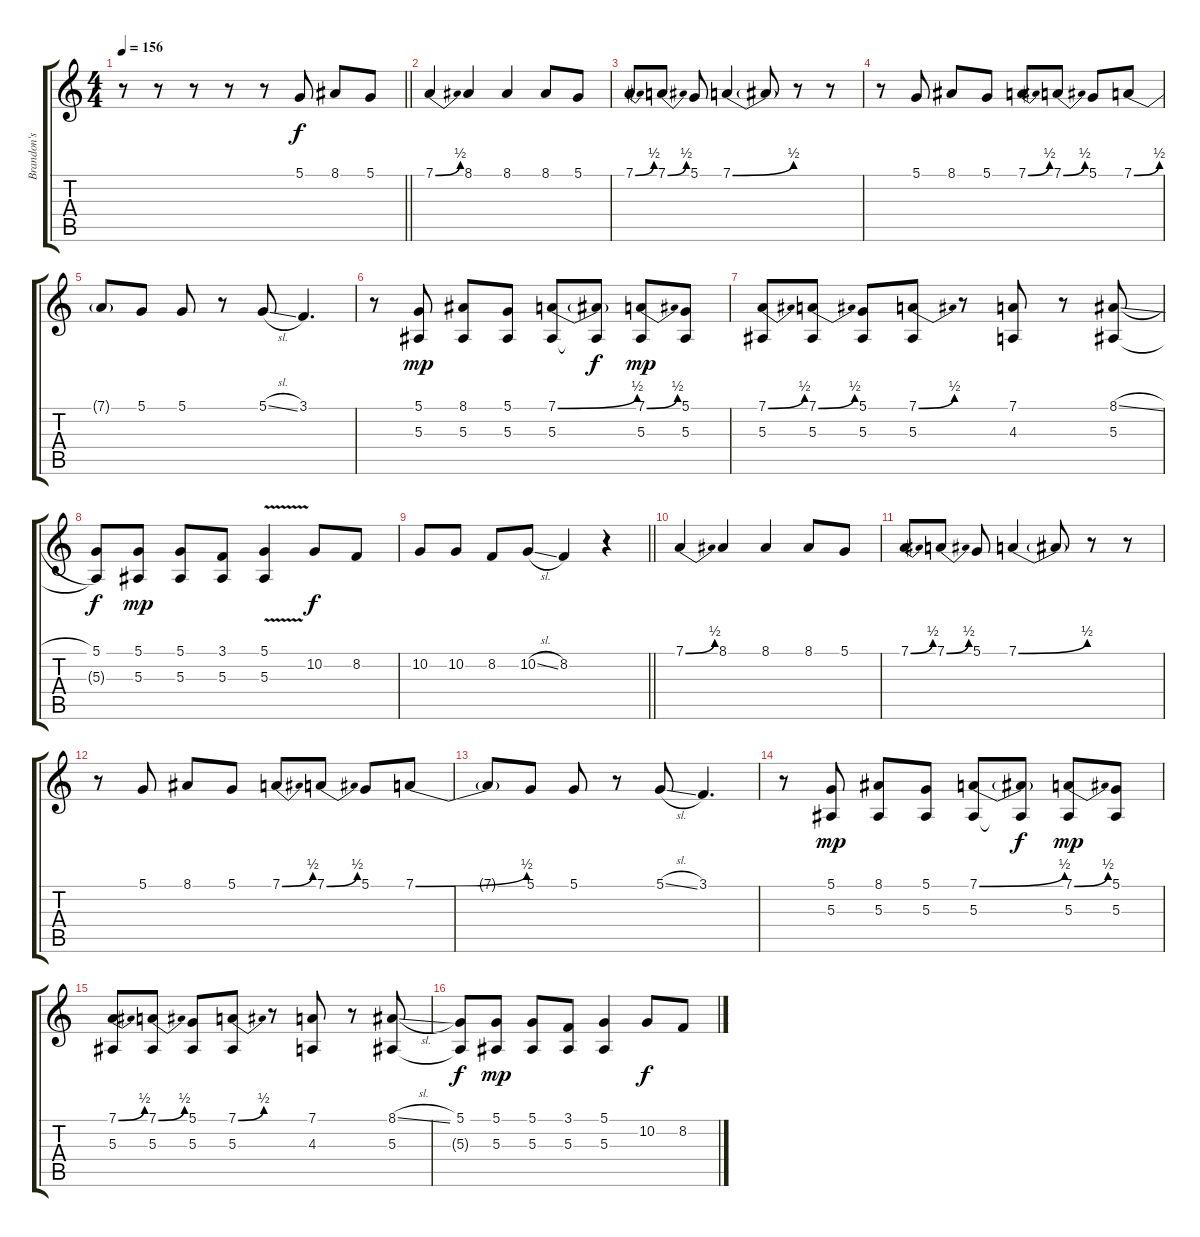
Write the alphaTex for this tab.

\track ("Brandon's" "Brandon's") {instrument oboe}
\staff {score tabs}
\tuning (D4 A3 F3 C3 G2 C2) {hide}
\ts (4 4)
\tempo 156
\clef g2
\barLineRight lightlight
\ks c
r.8{dy mf volume 16 instrument oboe} r.8 r.8 r.8 r.8 5.1.8{dy f} 8.1.8 5.1.8 |
7.1{be (bend 0 0 60 2)}.4 8.1.4 8.1.4 8.1.8 5.1.8 |
7.1{be (bend 0 0 60 2)}.8 7.1{be (bend 0 0 60 2)}.8 5.1.8 7.1{be (bend 0 0 60 2)}.4 7.1{t}.8 r.8 r.8 |
r.8 5.1.8 8.1.8 5.1.8 7.1{be (bend 0 0 60 2)}.8 7.1{be (bend 0 0 60 2)}.8 5.1.8 7.1{be (bend 0 0 60 2)}.8 |
7.1{t}.8 5.1.8 5.1.8 r.8 5.1{sl}.8 3.1.4{d} |
r.8 (5.1 5.3).8{dy mp} (8.1 5.3).8 (5.1 5.3).8 (7.1{be (bend 0 0 60 2)} 5.3).8 (7.1{t} 5.3{t}).8{dy f} (7.1{be (bend 0 0 60 2)} 5.3).8{dy mp} (5.1 5.3).8 |
(7.1{be (bend 0 0 60 2)} 5.3).8 (7.1{be (bend 0 0 60 2)} 5.3).8 (5.1 5.3).8 (7.1{be (bend 0 0 60 2)} 5.3).8 r.8 (7.1 4.3).8 r.8 (8.1{sl} 5.3).8 |
(5.1 5.3{t}).8{dy f} (5.1 5.3).8{dy mp} (5.1 5.3).8 (3.1 5.3).8 (5.1{v} 5.3{v}).4 10.2.8{dy f} 8.2.8 |
\barLineRight lightlight
10.2.8 10.2.8 8.2.8 10.2{sl}.8 8.2.4 r.4 |
7.1{be (bend 0 0 60 2)}.4 8.1.4 8.1.4 8.1.8 5.1.8 |
7.1{be (bend 0 0 60 2)}.8 7.1{be (bend 0 0 60 2)}.8 5.1.8 7.1{be (bend 0 0 60 2)}.4 7.1{t}.8 r.8 r.8 |
r.8 5.1.8 8.1.8 5.1.8 7.1{be (bend 0 0 60 2)}.8 7.1{be (bend 0 0 60 2)}.8 5.1.8 7.1{be (bend 0 0 60 2)}.8 |
7.1{t}.8 5.1.8 5.1.8 r.8 5.1{sl}.8 3.1.4{d} |
r.8 (5.1 5.3).8{dy mp} (8.1 5.3).8 (5.1 5.3).8 (7.1{be (bend 0 0 60 2)} 5.3).8 (7.1{t} 5.3{t}).8{dy f} (7.1{be (bend 0 0 60 2)} 5.3).8{dy mp} (5.1 5.3).8 |
(7.1{be (bend 0 0 60 2)} 5.3).8 (7.1{be (bend 0 0 60 2)} 5.3).8 (5.1 5.3).8 (7.1{be (bend 0 0 60 2)} 5.3).8 r.8 (7.1 4.3).8 r.8 (8.1{sl} 5.3).8 |
(5.1 5.3{t}).8{dy f} (5.1 5.3).8{dy mp} (5.1 5.3).8 (3.1 5.3).8 (5.1 5.3).4 10.2.8{dy f} 8.2.8
